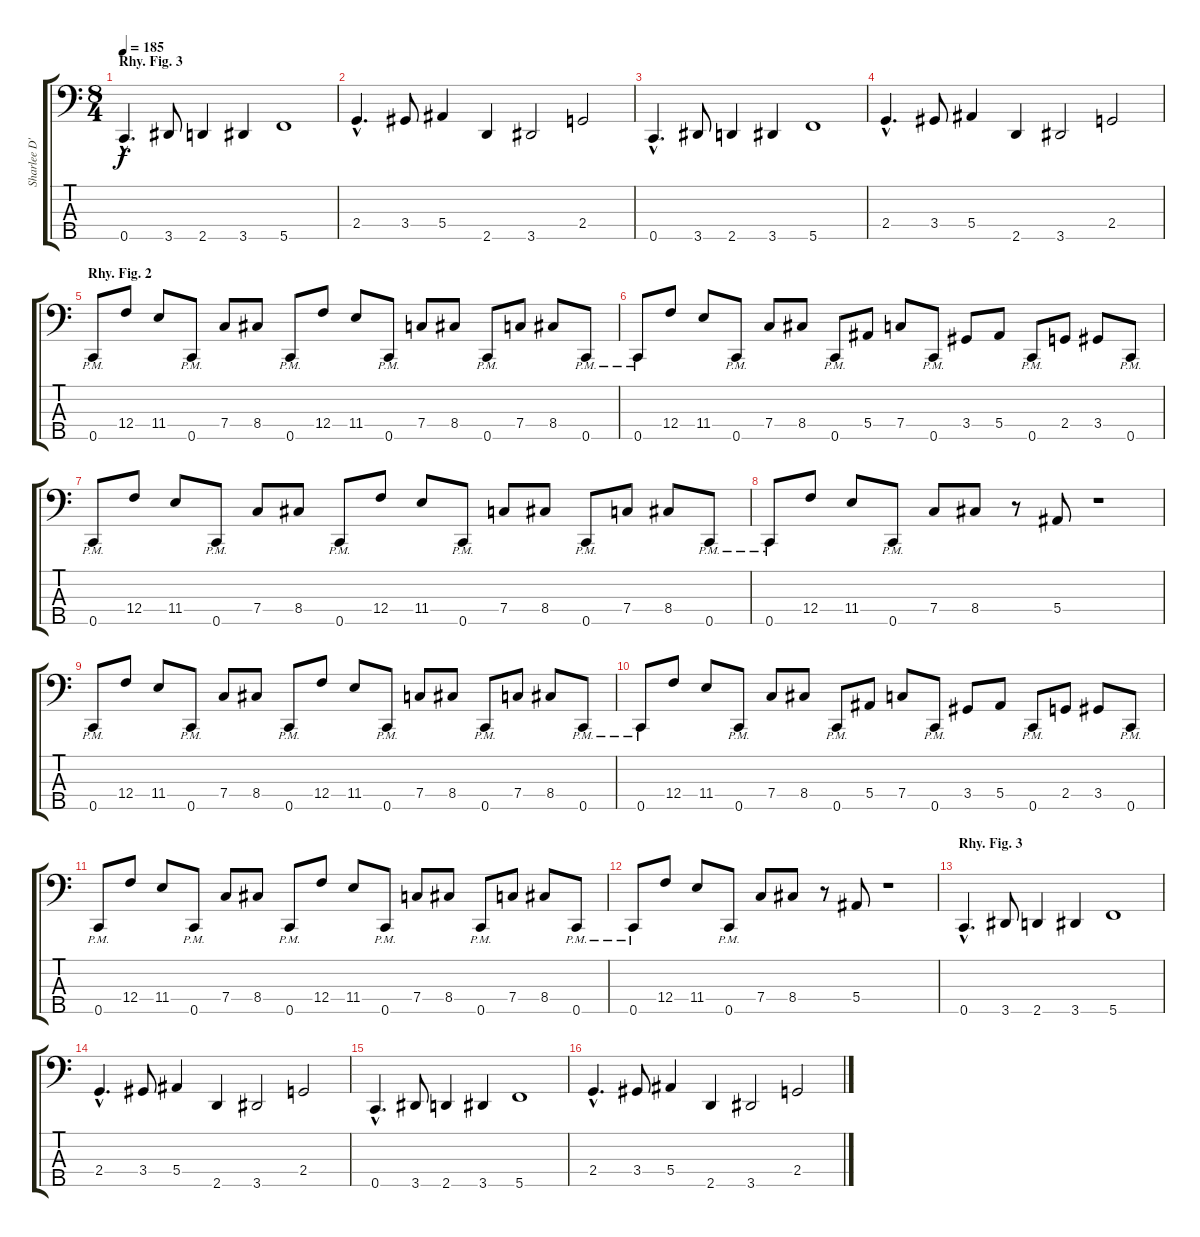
\track ("Sharlee D'Angelo" "Sharlee D'") {instrument electricbasspick}
\staff {score tabs}
\tuning (Ab2 Eb2 Bb1 F1 C1) {hide}
\ts (8 4)
\section ("" "Rhy. Fig. 3")
\tempo 185
\clef f4
\ks c
0.5{hac}.4{d dy f} 3.5.8 2.5.4 3.5.4 5.5.1 |
2.4{hac}.4{d} 3.4.8 5.4.4 2.5.4 3.5.2 2.4.2 |
0.5{hac}.4{d} 3.5.8 2.5.4 3.5.4 5.5.1 |
2.4{hac}.4{d} 3.4.8 5.4.4 2.5.4 3.5.2 2.4.2 |
\section ("" "Rhy. Fig. 2")
0.5{pm}.8 12.4.8 11.4.8 0.5{pm}.8 7.4.8 8.4.8 0.5{pm}.8 12.4.8 11.4.8 0.5{pm}.8 7.4.8 8.4.8 0.5{pm}.8 7.4.8 8.4.8 0.5{pm}.8 |
0.5{pm}.8 12.4.8 11.4.8 0.5{pm}.8 7.4.8 8.4.8 0.5{pm}.8 5.4.8 7.4.8 0.5{pm}.8 3.4.8 5.4.8 0.5{pm}.8 2.4.8 3.4.8 0.5{pm}.8 |
0.5{pm}.8 12.4.8 11.4.8 0.5{pm}.8 7.4.8 8.4.8 0.5{pm}.8 12.4.8 11.4.8 0.5{pm}.8 7.4.8 8.4.8 0.5{pm}.8 7.4.8 8.4.8 0.5{pm}.8 |
0.5{pm}.8 12.4.8 11.4.8 0.5{pm}.8 7.4.8 8.4.8 r.8 5.4.8 r.1 |
0.5{pm}.8 12.4.8 11.4.8 0.5{pm}.8 7.4.8 8.4.8 0.5{pm}.8 12.4.8 11.4.8 0.5{pm}.8 7.4.8 8.4.8 0.5{pm}.8 7.4.8 8.4.8 0.5{pm}.8 |
0.5{pm}.8 12.4.8 11.4.8 0.5{pm}.8 7.4.8 8.4.8 0.5{pm}.8 5.4.8 7.4.8 0.5{pm}.8 3.4.8 5.4.8 0.5{pm}.8 2.4.8 3.4.8 0.5{pm}.8 |
0.5{pm}.8 12.4.8 11.4.8 0.5{pm}.8 7.4.8 8.4.8 0.5{pm}.8 12.4.8 11.4.8 0.5{pm}.8 7.4.8 8.4.8 0.5{pm}.8 7.4.8 8.4.8 0.5{pm}.8 |
0.5{pm}.8 12.4.8 11.4.8 0.5{pm}.8 7.4.8 8.4.8 r.8 5.4.8 r.1 |
\section ("" "Rhy. Fig. 3")
0.5{hac}.4{d} 3.5.8 2.5.4 3.5.4 5.5.1 |
2.4{hac}.4{d} 3.4.8 5.4.4 2.5.4 3.5.2 2.4.2 |
0.5{hac}.4{d} 3.5.8 2.5.4 3.5.4 5.5.1 |
2.4{hac}.4{d} 3.4.8 5.4.4 2.5.4 3.5.2 2.4.2
